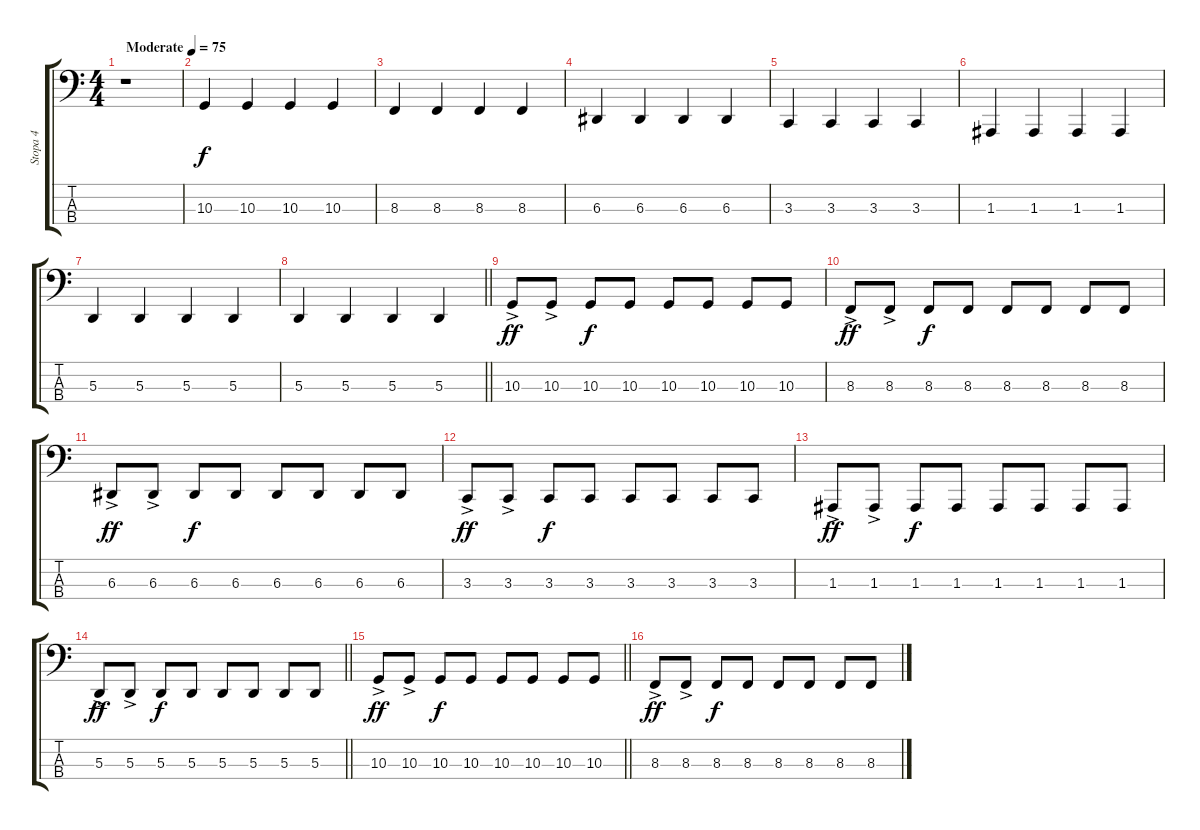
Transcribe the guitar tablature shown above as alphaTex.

\track ("Stopa 4" "Stopa 4") {instrument lead8bassandlead}
\staff {score tabs}
\tuning (G2 D2 A1 E1) {hide}
\ts (4 4)
\tempo (75 "Moderate")
\clef f4
\ks c
r.1{dy f instrument lead8bassandlead} |
10.3.4 10.3.4 10.3.4 10.3.4 |
8.3.4 8.3.4 8.3.4 8.3.4 |
6.3.4 6.3.4 6.3.4 6.3.4 |
3.3.4 3.3.4 3.3.4 3.3.4 |
1.3.4 1.3.4 1.3.4 1.3.4 |
5.3.4 5.3.4 5.3.4 5.3.4 |
\barLineRight lightlight
5.3.4 5.3.4 5.3.4 5.3.4 |
\section ("" "")
10.3{ac}.8{dy ff volume 7} 10.3{ac}.8 10.3.8{dy f} 10.3.8 10.3.8 10.3.8 10.3.8 10.3.8 |
8.3{ac}.8{dy ff} 8.3{ac}.8 8.3.8{dy f} 8.3.8 8.3.8 8.3.8 8.3.8 8.3.8 |
6.3{ac}.8{dy ff} 6.3{ac}.8 6.3.8{dy f} 6.3.8 6.3.8 6.3.8 6.3.8 6.3.8 |
3.3{ac}.8{dy ff} 3.3{ac}.8 3.3.8{dy f} 3.3.8 3.3.8 3.3.8 3.3.8 3.3.8 |
1.3{ac}.8{dy ff} 1.3{ac}.8 1.3.8{dy f} 1.3.8 1.3.8 1.3.8 1.3.8 1.3.8 |
\barLineRight lightlight
5.3{ac}.8{dy ff} 5.3{ac}.8 5.3.8{dy f} 5.3.8 5.3.8 5.3.8 5.3.8 5.3.8 |
\section ("" "")
\barLineRight lightlight
10.3{ac}.8{dy ff volume 9} 10.3{ac}.8 10.3.8{dy f} 10.3.8 10.3.8 10.3.8 10.3.8 10.3.8 |
\section ("" "")
8.3{ac}.8{dy ff} 8.3{ac}.8 8.3.8{dy f} 8.3.8 8.3.8 8.3.8 8.3.8 8.3.8
